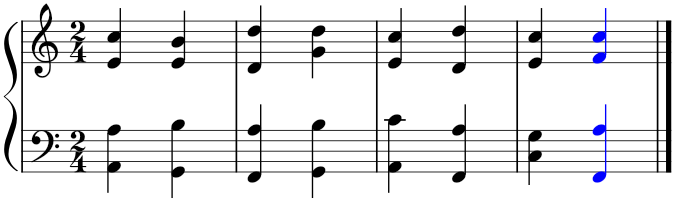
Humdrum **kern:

**kern	**kern
*part1	*part1
*staff2	*staff1
*I"Piano	*
*I'Pno.	*
*clefF4	*clefG2
*k[]	*k[]
*M2/4	*M2/4
=1	=1
4AA\ 4A\	4e/ 4cc/
4GG\ 4B\	4e/ 4b/
=2	=2
4FF/ 4A/	4d/ 4dd/
4GG\ 4B\	4g\ 4dd\
=3	=3
4AA\ 4c\	4e/ 4cc/
4FF/ 4A/	4d/ 4dd/
=4	=4
4C\ 4G\	4e/ 4cc/
4FFi/ 4Ai/	4fi/ 4cci/
==	==
*-	*-
